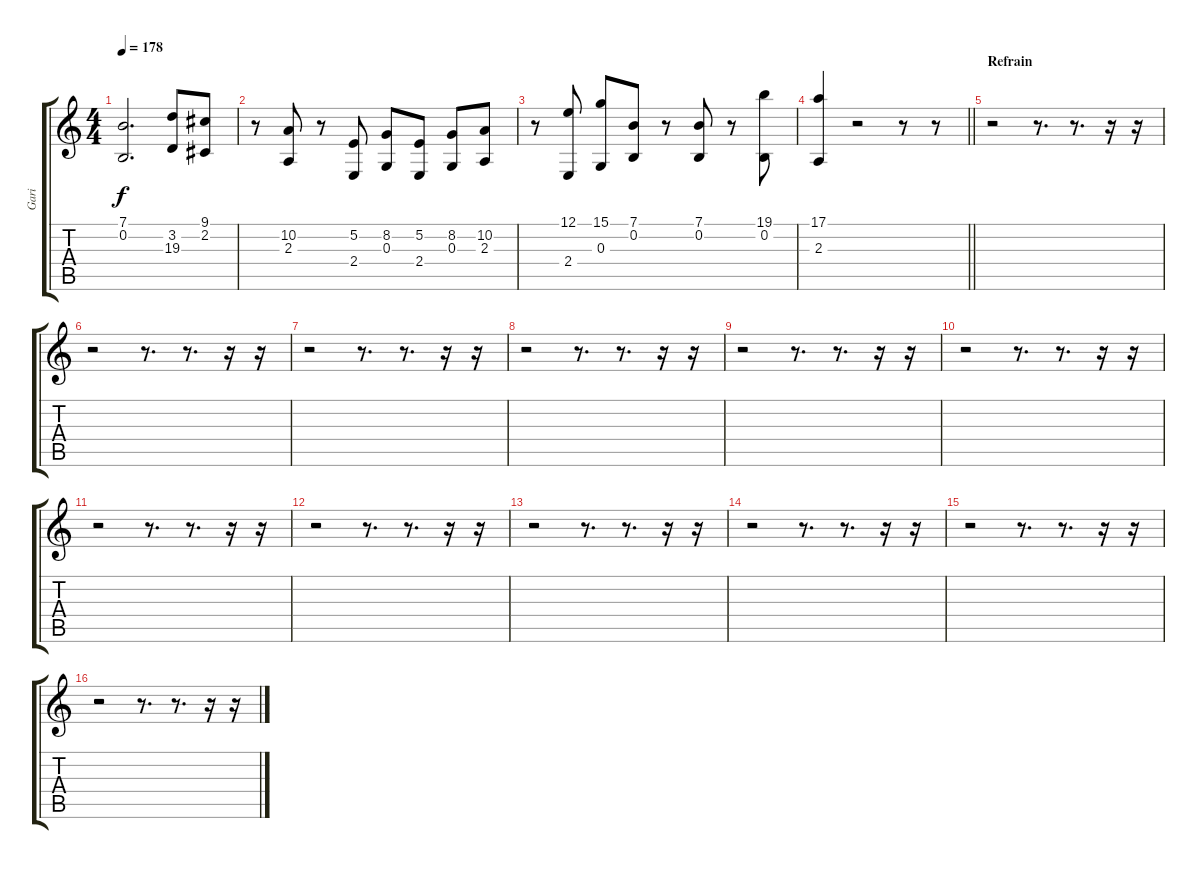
\track ("Gari" "Gari") {instrument trombone}
\staff {score tabs}
\tuning (E4 B3 G3 D3 A2 E2) {hide}
\ts (4 4)
\tempo 178
\clef g2
\ks c
(7.1 0.2).2{d dy f} (3.2 19.3).8 (9.1 2.2).8 |
r.8 (10.2 2.3).8 r.8 (5.2 2.4).8 (8.2 0.3).8 (5.2 2.4).8 (8.2 0.3).8 (10.2 2.3).8 |
r.8 (12.1 2.4).8 (15.1 0.3).8 (7.1 0.2).8 r.8 (7.1 0.2).8 r.8 (19.1 0.2).8 |
\barLineRight lightlight
(17.1 2.3).4 r.2 r.8 r.8 |
\section ("" "Refrain")
r.2 r.8{d} r.8{d} r.16 r.16 |
r.2 r.8{d} r.8{d} r.16 r.16 |
r.2 r.8{d} r.8{d} r.16 r.16 |
r.2 r.8{d} r.8{d} r.16 r.16 |
r.2 r.8{d} r.8{d} r.16 r.16 |
r.2 r.8{d} r.8{d} r.16 r.16 |
r.2 r.8{d} r.8{d} r.16 r.16 |
r.2 r.8{d} r.8{d} r.16 r.16 |
r.2 r.8{d} r.8{d} r.16 r.16 |
r.2 r.8{d} r.8{d} r.16 r.16 |
r.2 r.8{d} r.8{d} r.16 r.16 |
r.2 r.8{d} r.8{d} r.16 r.16
